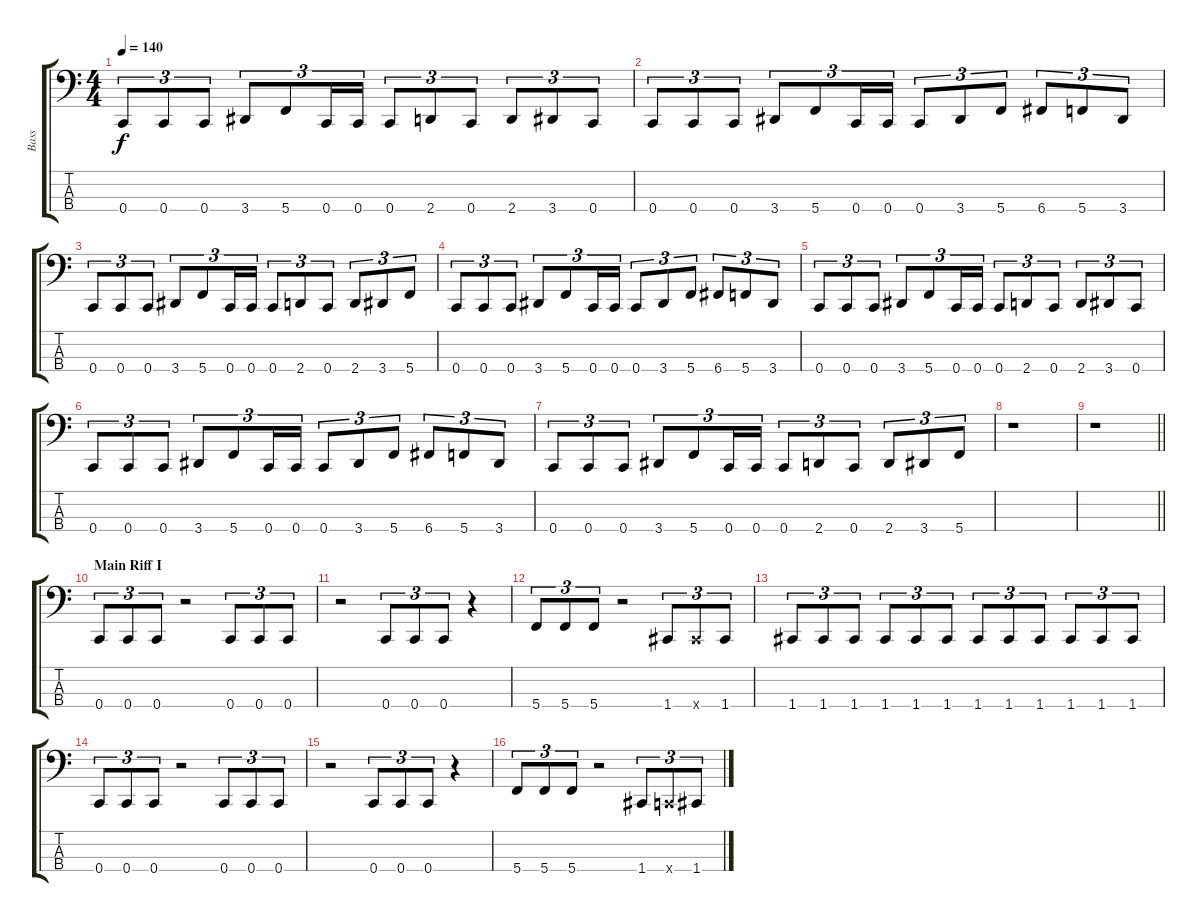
\track ("Bass" "Bass") {instrument electricbasspick}
\staff {score tabs}
\tuning (F2 C2 G1 C1) {hide}
\ts (4 4)
\tempo 140
\clef f4
\ks c
0.4.8{tu (3 2) dy f} 0.4.8{tu (3 2)} 0.4.8{tu (3 2)} 3.4.8{tu (3 2)} 5.4.8{tu (3 2)} 0.4.16{tu (3 2)} 0.4.16{tu (3 2)} 0.4.8{tu (3 2)} 2.4.8{tu (3 2)} 0.4.8{tu (3 2)} 2.4.8{tu (3 2)} 3.4.8{tu (3 2)} 0.4.8{tu (3 2)} |
0.4.8{tu (3 2)} 0.4.8{tu (3 2)} 0.4.8{tu (3 2)} 3.4.8{tu (3 2)} 5.4.8{tu (3 2)} 0.4.16{tu (3 2)} 0.4.16{tu (3 2)} 0.4.8{tu (3 2)} 3.4.8{tu (3 2)} 5.4.8{tu (3 2)} 6.4.8{tu (3 2)} 5.4.8{tu (3 2)} 3.4.8{tu (3 2)} |
0.4.8{tu (3 2)} 0.4.8{tu (3 2)} 0.4.8{tu (3 2)} 3.4.8{tu (3 2)} 5.4.8{tu (3 2)} 0.4.16{tu (3 2)} 0.4.16{tu (3 2)} 0.4.8{tu (3 2)} 2.4.8{tu (3 2)} 0.4.8{tu (3 2)} 2.4.8{tu (3 2)} 3.4.8{tu (3 2)} 5.4.8{tu (3 2)} |
0.4.8{tu (3 2)} 0.4.8{tu (3 2)} 0.4.8{tu (3 2)} 3.4.8{tu (3 2)} 5.4.8{tu (3 2)} 0.4.16{tu (3 2)} 0.4.16{tu (3 2)} 0.4.8{tu (3 2)} 3.4.8{tu (3 2)} 5.4.8{tu (3 2)} 6.4.8{tu (3 2)} 5.4.8{tu (3 2)} 3.4.8{tu (3 2)} |
0.4.8{tu (3 2)} 0.4.8{tu (3 2)} 0.4.8{tu (3 2)} 3.4.8{tu (3 2)} 5.4.8{tu (3 2)} 0.4.16{tu (3 2)} 0.4.16{tu (3 2)} 0.4.8{tu (3 2)} 2.4.8{tu (3 2)} 0.4.8{tu (3 2)} 2.4.8{tu (3 2)} 3.4.8{tu (3 2)} 0.4.8{tu (3 2)} |
0.4.8{tu (3 2)} 0.4.8{tu (3 2)} 0.4.8{tu (3 2)} 3.4.8{tu (3 2)} 5.4.8{tu (3 2)} 0.4.16{tu (3 2)} 0.4.16{tu (3 2)} 0.4.8{tu (3 2)} 3.4.8{tu (3 2)} 5.4.8{tu (3 2)} 6.4.8{tu (3 2)} 5.4.8{tu (3 2)} 3.4.8{tu (3 2)} |
0.4.8{tu (3 2)} 0.4.8{tu (3 2)} 0.4.8{tu (3 2)} 3.4.8{tu (3 2)} 5.4.8{tu (3 2)} 0.4.16{tu (3 2)} 0.4.16{tu (3 2)} 0.4.8{tu (3 2)} 2.4.8{tu (3 2)} 0.4.8{tu (3 2)} 2.4.8{tu (3 2)} 3.4.8{tu (3 2)} 5.4.8{tu (3 2)} |
r.1 |
\barLineRight lightlight
r.1 |
\section ("" "Main Riff I")
0.4.8{tu (3 2) volume 16 balance 8 instrument electricbasspick} 0.4.8{tu (3 2)} 0.4.8{tu (3 2)} r.2 0.4.8{tu (3 2)} 0.4.8{tu (3 2)} 0.4.8{tu (3 2)} |
r.2 0.4.8{tu (3 2)} 0.4.8{tu (3 2)} 0.4.8{tu (3 2)} r.4 |
5.4.8{tu (3 2)} 5.4.8{tu (3 2)} 5.4.8{tu (3 2)} r.2 1.4.8{tu (3 2)} 1.4{x}.8{tu (3 2)} 1.4.8{tu (3 2)} |
1.4.8{tu (3 2)} 1.4.8{tu (3 2)} 1.4.8{tu (3 2)} 1.4.8{tu (3 2)} 1.4.8{tu (3 2)} 1.4.8{tu (3 2)} 1.4.8{tu (3 2)} 1.4.8{tu (3 2)} 1.4.8{tu (3 2)} 1.4.8{tu (3 2)} 1.4.8{tu (3 2)} 1.4.8{tu (3 2)} |
0.4.8{tu (3 2)} 0.4.8{tu (3 2)} 0.4.8{tu (3 2)} r.2 0.4.8{tu (3 2)} 0.4.8{tu (3 2)} 0.4.8{tu (3 2)} |
r.2 0.4.8{tu (3 2)} 0.4.8{tu (3 2)} 0.4.8{tu (3 2)} r.4 |
5.4.8{tu (3 2)} 5.4.8{tu (3 2)} 5.4.8{tu (3 2)} r.2 1.4.8{tu (3 2)} 0.4{x}.8{tu (3 2)} 1.4.8{tu (3 2)}
